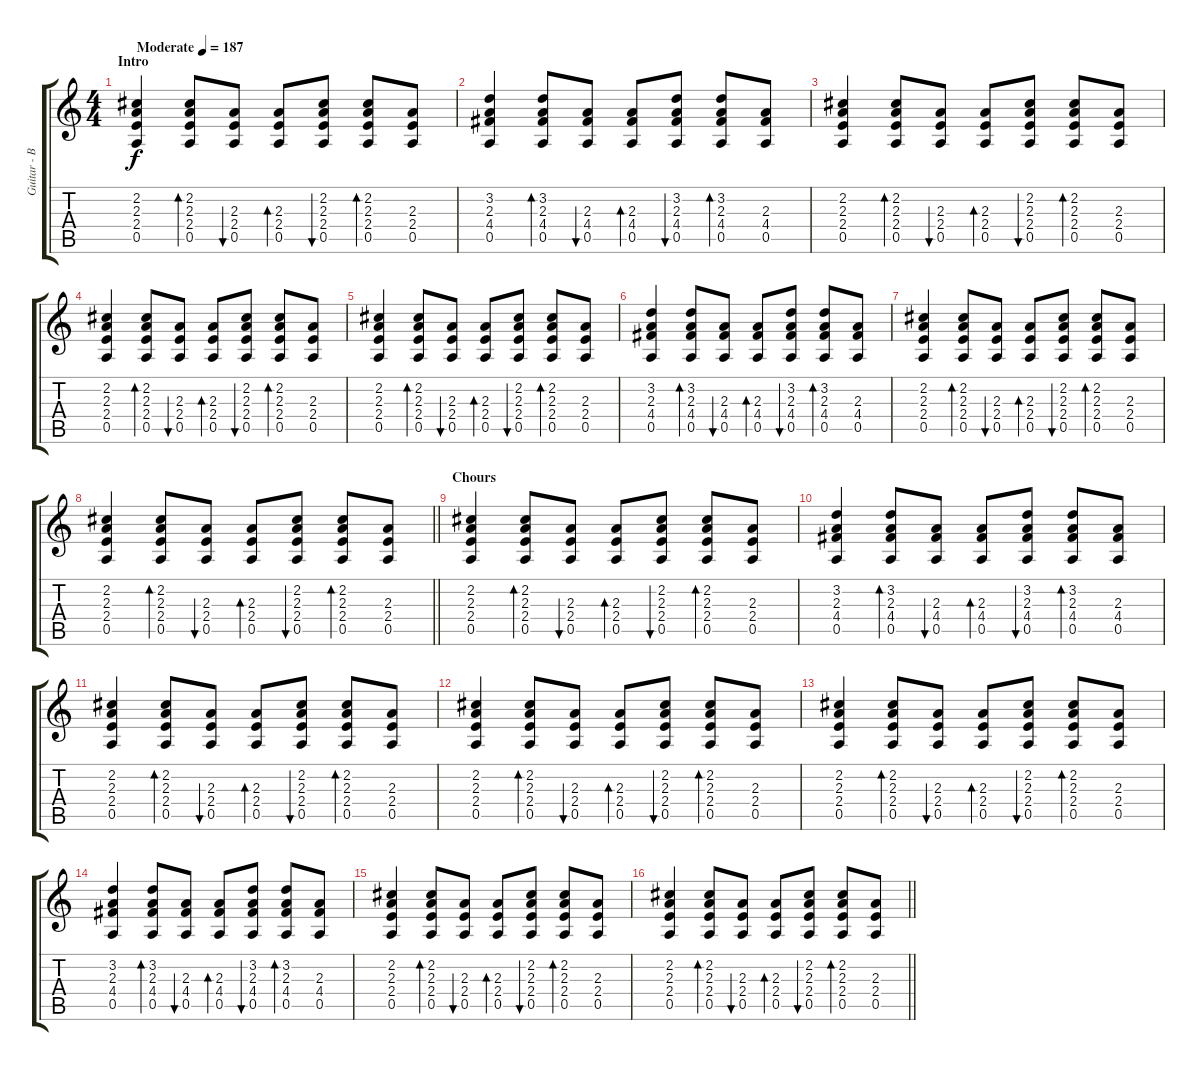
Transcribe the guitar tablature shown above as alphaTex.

\track ("Guitar - Billie Joe" "Guitar - B") {instrument electricguitarclean}
\staff {score tabs}
\tuning (E4 B3 G3 D3 A2 E2) {hide}
\ts (4 4)
\section ("" "Intro")
\tempo (187 "Moderate")
\clef g2
\ks c
(2.2 2.3 2.4 0.5).4{dy f instrument electricguitarclean} (2.2 2.3 2.4 0.5).8{bd 60} (2.3 2.4 0.5).8{bu 60} (2.3 2.4 0.5).8{bd 60} (2.2 2.3 2.4 0.5).8{bu 60} (2.2 2.3 2.4 0.5).8{bd 60} (2.3 2.4 0.5).8 |
(3.2 2.3 4.4 0.5).4 (3.2 2.3 4.4 0.5).8{bd 60} (2.3 4.4 0.5).8{bu 60} (2.3 4.4 0.5).8{bd 60} (3.2 2.3 4.4 0.5).8{bu 60} (3.2 2.3 4.4 0.5).8{bd 60} (2.3 4.4 0.5).8 |
(2.2 2.3 2.4 0.5).4 (2.2 2.3 2.4 0.5).8{bd 60} (2.3 2.4 0.5).8{bu 60} (2.3 2.4 0.5).8{bd 60} (2.2 2.3 2.4 0.5).8{bu 60} (2.2 2.3 2.4 0.5).8{bd 60} (2.3 2.4 0.5).8 |
(2.2 2.3 2.4 0.5).4 (2.2 2.3 2.4 0.5).8{bd 60} (2.3 2.4 0.5).8{bu 60} (2.3 2.4 0.5).8{bd 60} (2.2 2.3 2.4 0.5).8{bu 60} (2.2 2.3 2.4 0.5).8{bd 60} (2.3 2.4 0.5).8 |
(2.2 2.3 2.4 0.5).4 (2.2 2.3 2.4 0.5).8{bd 60} (2.3 2.4 0.5).8{bu 60} (2.3 2.4 0.5).8{bd 60} (2.2 2.3 2.4 0.5).8{bu 60} (2.2 2.3 2.4 0.5).8{bd 60} (2.3 2.4 0.5).8 |
(3.2 2.3 4.4 0.5).4 (3.2 2.3 4.4 0.5).8{bd 60} (2.3 4.4 0.5).8{bu 60} (2.3 4.4 0.5).8{bd 60} (3.2 2.3 4.4 0.5).8{bu 60} (3.2 2.3 4.4 0.5).8{bd 60} (2.3 4.4 0.5).8 |
(2.2 2.3 2.4 0.5).4 (2.2 2.3 2.4 0.5).8{bd 60} (2.3 2.4 0.5).8{bu 60} (2.3 2.4 0.5).8{bd 60} (2.2 2.3 2.4 0.5).8{bu 60} (2.2 2.3 2.4 0.5).8{bd 60} (2.3 2.4 0.5).8 |
\barLineRight lightlight
(2.2 2.3 2.4 0.5).4 (2.2 2.3 2.4 0.5).8{bd 60} (2.3 2.4 0.5).8{bu 60} (2.3 2.4 0.5).8{bd 60} (2.2 2.3 2.4 0.5).8{bu 60} (2.2 2.3 2.4 0.5).8{bd 60} (2.3 2.4 0.5).8 |
\section ("" "Chours")
(2.2 2.3 2.4 0.5).4 (2.2 2.3 2.4 0.5).8{bd 60} (2.3 2.4 0.5).8{bu 60} (2.3 2.4 0.5).8{bd 60} (2.2 2.3 2.4 0.5).8{bu 60} (2.2 2.3 2.4 0.5).8{bd 60} (2.3 2.4 0.5).8 |
(3.2 2.3 4.4 0.5).4 (3.2 2.3 4.4 0.5).8{bd 60} (2.3 4.4 0.5).8{bu 60} (2.3 4.4 0.5).8{bd 60} (3.2 2.3 4.4 0.5).8{bu 60} (3.2 2.3 4.4 0.5).8{bd 60} (2.3 4.4 0.5).8 |
(2.2 2.3 2.4 0.5).4 (2.2 2.3 2.4 0.5).8{bd 60} (2.3 2.4 0.5).8{bu 60} (2.3 2.4 0.5).8{bd 60} (2.2 2.3 2.4 0.5).8{bu 60} (2.2 2.3 2.4 0.5).8{bd 60} (2.3 2.4 0.5).8 |
(2.2 2.3 2.4 0.5).4 (2.2 2.3 2.4 0.5).8{bd 60} (2.3 2.4 0.5).8{bu 60} (2.3 2.4 0.5).8{bd 60} (2.2 2.3 2.4 0.5).8{bu 60} (2.2 2.3 2.4 0.5).8{bd 60} (2.3 2.4 0.5).8 |
(2.2 2.3 2.4 0.5).4 (2.2 2.3 2.4 0.5).8{bd 60} (2.3 2.4 0.5).8{bu 60} (2.3 2.4 0.5).8{bd 60} (2.2 2.3 2.4 0.5).8{bu 60} (2.2 2.3 2.4 0.5).8{bd 60} (2.3 2.4 0.5).8 |
(3.2 2.3 4.4 0.5).4 (3.2 2.3 4.4 0.5).8{bd 60} (2.3 4.4 0.5).8{bu 60} (2.3 4.4 0.5).8{bd 60} (3.2 2.3 4.4 0.5).8{bu 60} (3.2 2.3 4.4 0.5).8{bd 60} (2.3 4.4 0.5).8 |
(2.2 2.3 2.4 0.5).4 (2.2 2.3 2.4 0.5).8{bd 60} (2.3 2.4 0.5).8{bu 60} (2.3 2.4 0.5).8{bd 60} (2.2 2.3 2.4 0.5).8{bu 60} (2.2 2.3 2.4 0.5).8{bd 60} (2.3 2.4 0.5).8 |
\barLineRight lightlight
(2.2 2.3 2.4 0.5).4 (2.2 2.3 2.4 0.5).8{bd 60} (2.3 2.4 0.5).8{bu 60} (2.3 2.4 0.5).8{bd 60} (2.2 2.3 2.4 0.5).8{bu 60} (2.2 2.3 2.4 0.5).8{bd 60} (2.3 2.4 0.5).8
